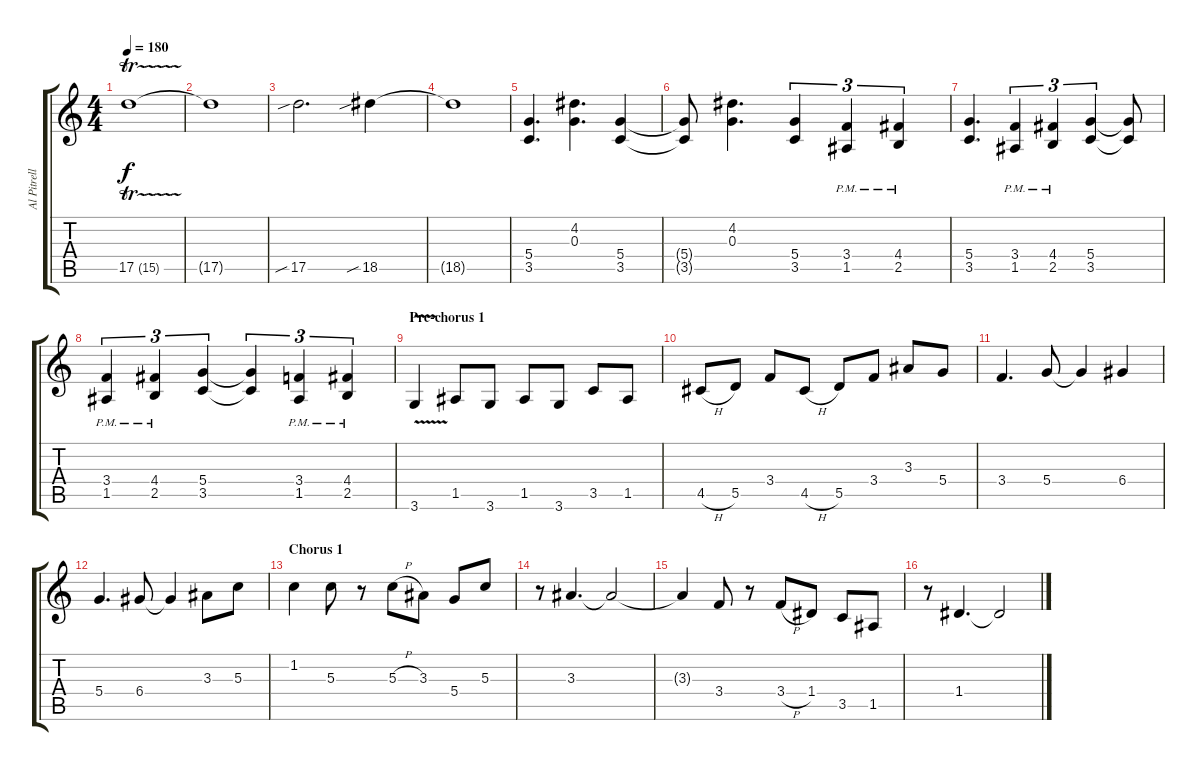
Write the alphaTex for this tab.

\track ("Al Pitrelli" "Al Pitrell") {instrument distortionguitar}
\staff {score tabs}
\tuning (E4 B3 G3 D3 A2 E2) {hide}
\ts (4 4)
\tempo 180
\clef g2
\ks c
17.5{tr (15 16)}.1{dy f} |
17.5{t}.1 |
17.5{sib}.2{d} 18.5{sib}.4 |
18.5{t}.1 |
(5.4 3.5).4{d volume 13} (4.2 0.3).4{d} (5.4 3.5).4 |
(5.4{t} 3.5{t}).8 (4.2 0.3).4{d} (5.4 3.5).4{tu (3 2)} (3.4{pm} 1.5{pm}).4{tu (3 2)} (4.4{pm} 2.5{pm}).4{tu (3 2)} |
(5.4 3.5).4{d} (3.4{pm} 1.5{pm}).4{tu (3 2)} (4.4{pm} 2.5{pm}).4{tu (3 2)} (5.4 3.5).4{tu (3 2)} (5.4{t} 3.5{t}).8 |
(3.4{pm} 1.5{pm}).4{tu (3 2)} (4.4{pm} 2.5{pm}).4{tu (3 2)} (5.4 3.5).4{tu (3 2)} (5.4{t} 3.5{t}).4{tu (3 2)} (3.4{pm} 1.5{pm}).4{tu (3 2)} (4.4{pm} 2.5{pm}).4{tu (3 2)} |
\section ("" "Pre-chorus 1")
3.6{v}.4{volume 13} 1.5.8 3.6.8 1.5.8 3.6.8 3.5.8 1.5.8 |
4.5{h}.8 5.5.8 3.4.8 4.5{h}.8 5.5.8 3.4.8 3.3.8 5.4.8 |
3.4.4{d} 5.4.8 5.4{t}.4 6.4.4 |
5.4.4{d} 6.4.8 6.4{t}.4 3.3.8 5.3.8 |
\section ("" "Chorus 1")
1.2.4 5.3.8 r.8 5.3{h}.8 3.3.8 5.4.8 5.3.8 |
r.8 3.3.4{d} 3.3{t}.2 |
3.3{t}.4 3.4.8 r.8 3.4{h}.8 1.4.8 3.5.8 1.5.8 |
r.8 1.4.4{d} 1.4{t}.2
